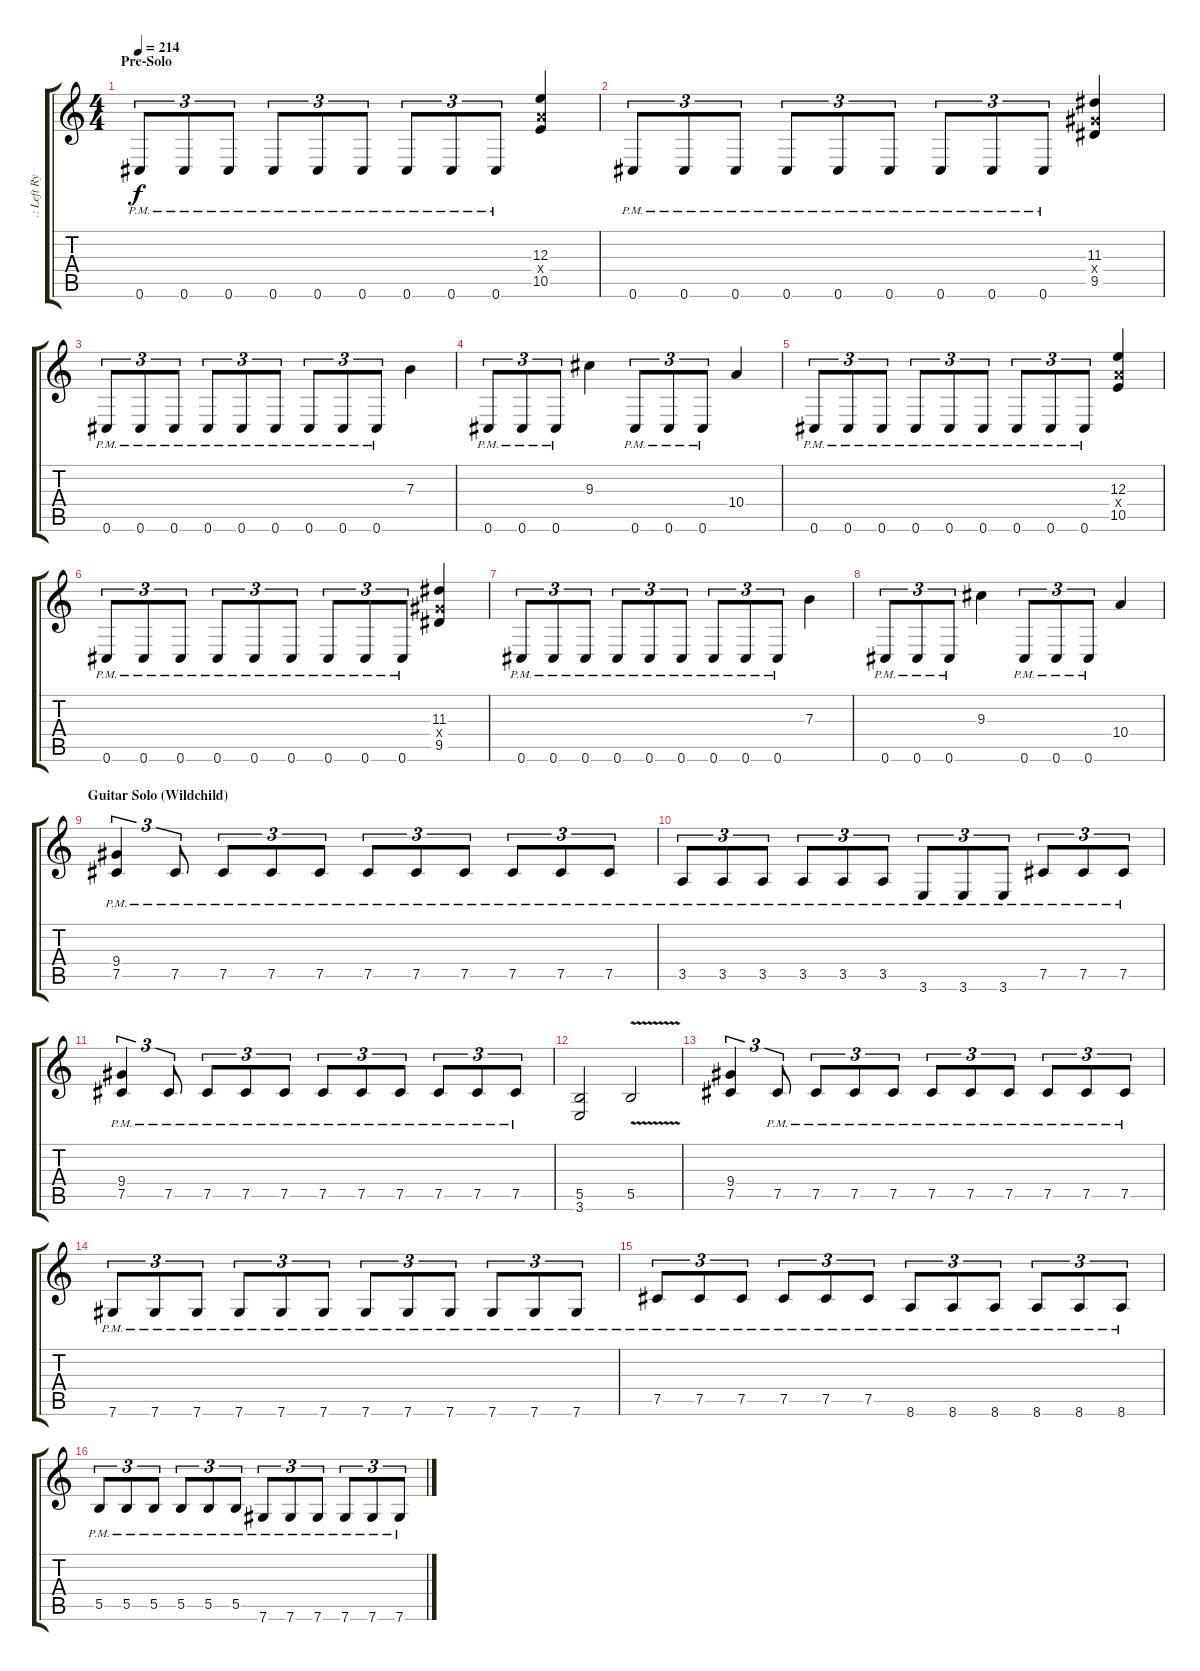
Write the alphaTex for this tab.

\track (".: Left Rythm Guitar :." ".: Left Ry") {instrument overdrivenguitar}
\staff {score tabs}
\tuning (Db4 Ab3 E3 B2 Gb2 Db2) {hide}
\ts (4 4)
\section ("" "Pre-Solo")
\tempo 214
\clef g2
\ks c
0.6{pm}.8{tu (3 2) dy f} 0.6{pm}.8{tu (3 2)} 0.6{pm}.8{tu (3 2)} 0.6{pm}.8{tu (3 2)} 0.6{pm}.8{tu (3 2)} 0.6{pm}.8{tu (3 2)} 0.6{pm}.8{tu (3 2)} 0.6{pm}.8{tu (3 2)} 0.6{pm}.8{tu (3 2)} (12.3 10.4{x} 10.5).4 |
0.6{pm}.8{tu (3 2)} 0.6{pm}.8{tu (3 2)} 0.6{pm}.8{tu (3 2)} 0.6{pm}.8{tu (3 2)} 0.6{pm}.8{tu (3 2)} 0.6{pm}.8{tu (3 2)} 0.6{pm}.8{tu (3 2)} 0.6{pm}.8{tu (3 2)} 0.6{pm}.8{tu (3 2)} (11.3 9.4{x} 9.5).4 |
0.6{pm}.8{tu (3 2)} 0.6{pm}.8{tu (3 2)} 0.6{pm}.8{tu (3 2)} 0.6{pm}.8{tu (3 2)} 0.6{pm}.8{tu (3 2)} 0.6{pm}.8{tu (3 2)} 0.6{pm}.8{tu (3 2)} 0.6{pm}.8{tu (3 2)} 0.6{pm}.8{tu (3 2)} 7.3.4 |
0.6{pm}.8{tu (3 2)} 0.6{pm}.8{tu (3 2)} 0.6{pm}.8{tu (3 2)} 9.3.4 0.6{pm}.8{tu (3 2)} 0.6{pm}.8{tu (3 2)} 0.6{pm}.8{tu (3 2)} 10.4.4 |
0.6{pm}.8{tu (3 2)} 0.6{pm}.8{tu (3 2)} 0.6{pm}.8{tu (3 2)} 0.6{pm}.8{tu (3 2)} 0.6{pm}.8{tu (3 2)} 0.6{pm}.8{tu (3 2)} 0.6{pm}.8{tu (3 2)} 0.6{pm}.8{tu (3 2)} 0.6{pm}.8{tu (3 2)} (12.3 10.4{x} 10.5).4 |
0.6{pm}.8{tu (3 2)} 0.6{pm}.8{tu (3 2)} 0.6{pm}.8{tu (3 2)} 0.6{pm}.8{tu (3 2)} 0.6{pm}.8{tu (3 2)} 0.6{pm}.8{tu (3 2)} 0.6{pm}.8{tu (3 2)} 0.6{pm}.8{tu (3 2)} 0.6{pm}.8{tu (3 2)} (11.3 9.4{x} 9.5).4 |
0.6{pm}.8{tu (3 2)} 0.6{pm}.8{tu (3 2)} 0.6{pm}.8{tu (3 2)} 0.6{pm}.8{tu (3 2)} 0.6{pm}.8{tu (3 2)} 0.6{pm}.8{tu (3 2)} 0.6{pm}.8{tu (3 2)} 0.6{pm}.8{tu (3 2)} 0.6{pm}.8{tu (3 2)} 7.3.4 |
0.6{pm}.8{tu (3 2)} 0.6{pm}.8{tu (3 2)} 0.6{pm}.8{tu (3 2)} 9.3.4 0.6{pm}.8{tu (3 2)} 0.6{pm}.8{tu (3 2)} 0.6{pm}.8{tu (3 2)} 10.4.4 |
\section ("" "Guitar Solo (Wildchild)")
(9.4{pm} 7.5{pm}).4{tu (3 2)} 7.5{pm}.8{tu (3 2)} 7.5{pm}.8{tu (3 2)} 7.5{pm}.8{tu (3 2)} 7.5{pm}.8{tu (3 2)} 7.5{pm}.8{tu (3 2)} 7.5{pm}.8{tu (3 2)} 7.5{pm}.8{tu (3 2)} 7.5{pm}.8{tu (3 2)} 7.5{pm}.8{tu (3 2)} 7.5{pm}.8{tu (3 2)} |
3.5{pm}.8{tu (3 2)} 3.5{pm}.8{tu (3 2)} 3.5{pm}.8{tu (3 2)} 3.5{pm}.8{tu (3 2)} 3.5{pm}.8{tu (3 2)} 3.5{pm}.8{tu (3 2)} 3.6{pm}.8{tu (3 2)} 3.6{pm}.8{tu (3 2)} 3.6{pm}.8{tu (3 2)} 7.5{pm}.8{tu (3 2)} 7.5{pm}.8{tu (3 2)} 7.5{pm}.8{tu (3 2)} |
(9.4{pm} 7.5{pm}).4{tu (3 2)} 7.5{pm}.8{tu (3 2)} 7.5{pm}.8{tu (3 2)} 7.5{pm}.8{tu (3 2)} 7.5{pm}.8{tu (3 2)} 7.5{pm}.8{tu (3 2)} 7.5{pm}.8{tu (3 2)} 7.5{pm}.8{tu (3 2)} 7.5{pm}.8{tu (3 2)} 7.5{pm}.8{tu (3 2)} 7.5{pm}.8{tu (3 2)} |
(5.5 3.6).2 5.5{v}.2 |
(9.4 7.5).4{tu (3 2)} 7.5{pm}.8{tu (3 2)} 7.5{pm}.8{tu (3 2)} 7.5{pm}.8{tu (3 2)} 7.5{pm}.8{tu (3 2)} 7.5{pm}.8{tu (3 2)} 7.5{pm}.8{tu (3 2)} 7.5{pm}.8{tu (3 2)} 7.5{pm}.8{tu (3 2)} 7.5{pm}.8{tu (3 2)} 7.5{pm}.8{tu (3 2)} |
7.6{pm}.8{tu (3 2)} 7.6{pm}.8{tu (3 2)} 7.6{pm}.8{tu (3 2)} 7.6{pm}.8{tu (3 2)} 7.6{pm}.8{tu (3 2)} 7.6{pm}.8{tu (3 2)} 7.6{pm}.8{tu (3 2)} 7.6{pm}.8{tu (3 2)} 7.6{pm}.8{tu (3 2)} 7.6{pm}.8{tu (3 2)} 7.6{pm}.8{tu (3 2)} 7.6{pm}.8{tu (3 2)} |
7.5{pm}.8{tu (3 2)} 7.5{pm}.8{tu (3 2)} 7.5{pm}.8{tu (3 2)} 7.5{pm}.8{tu (3 2)} 7.5{pm}.8{tu (3 2)} 7.5{pm}.8{tu (3 2)} 8.6{pm}.8{tu (3 2)} 8.6{pm}.8{tu (3 2)} 8.6{pm}.8{tu (3 2)} 8.6{pm}.8{tu (3 2)} 8.6{pm}.8{tu (3 2)} 8.6{pm}.8{tu (3 2)} |
5.5{pm}.8{tu (3 2)} 5.5{pm}.8{tu (3 2)} 5.5{pm}.8{tu (3 2)} 5.5{pm}.8{tu (3 2)} 5.5{pm}.8{tu (3 2)} 5.5{pm}.8{tu (3 2)} 7.6{pm}.8{tu (3 2)} 7.6{pm}.8{tu (3 2)} 7.6{pm}.8{tu (3 2)} 7.6{pm}.8{tu (3 2)} 7.6{pm}.8{tu (3 2)} 7.6{pm}.8{tu (3 2)}
